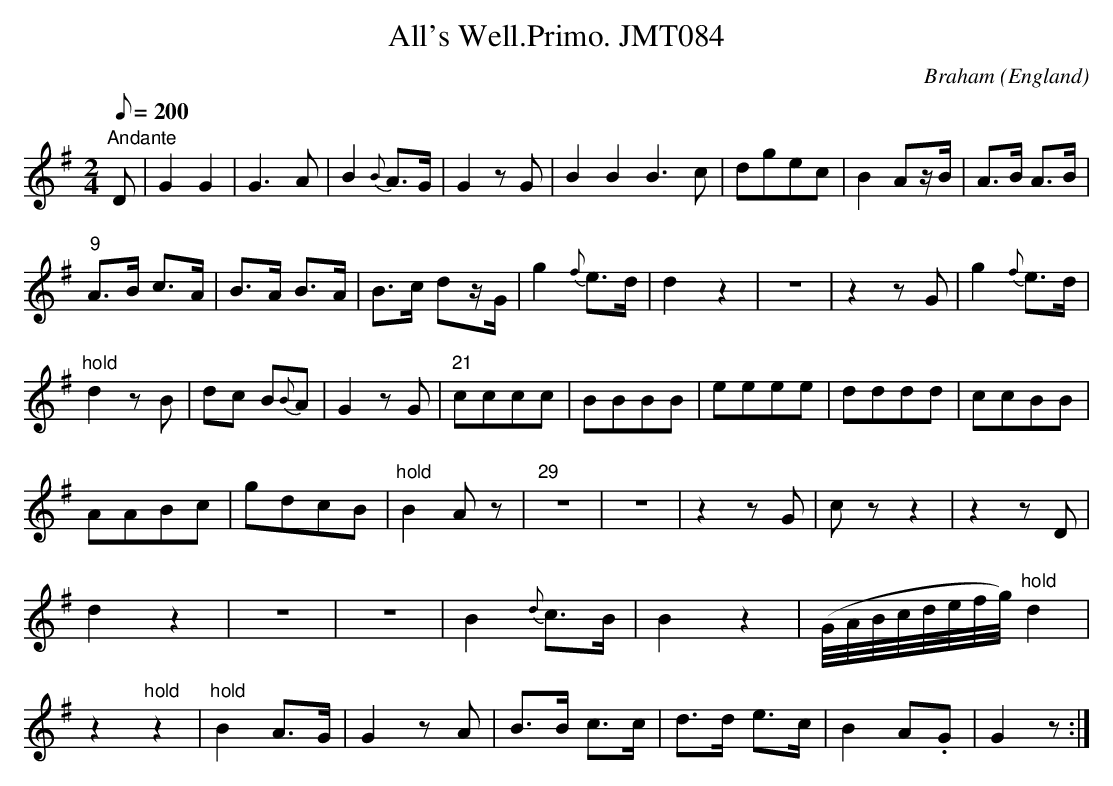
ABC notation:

X:1
T:All's Well.Primo. JMT084
M:2/4
L:1/8
Q:200
C:Braham
O:England
K:G
"Andante"D|G2G2|G3A|B2{B}A>G|G2zG|B2B2B3c|dgec|B2Az/B/|A>B A>B|!
"9"A>B c>A|B>A B>A|B>c dz/G/|g2{f}e>d|d2z2|z4|z2zG|g2{f}e>d|!
"hold"d2zB|dc B{B}A|G2zG|"21"cccc|BBBB|eeee|dddd|ccBB|!
AABc|gdcB|"hold"B2Az|"29"z4|z4|z2zG|czz2|z2zD|!
d2z2|z4|z4|B2{d}c>B|B2z2|(G/4A/4B/4c/4d/4e/4f/4g/4)"hold"d2|!
z2"hold"z2|"hold"B2A>G|G2zA|B>B c>c|d>d e>c|B2A.G|G2z:|]
